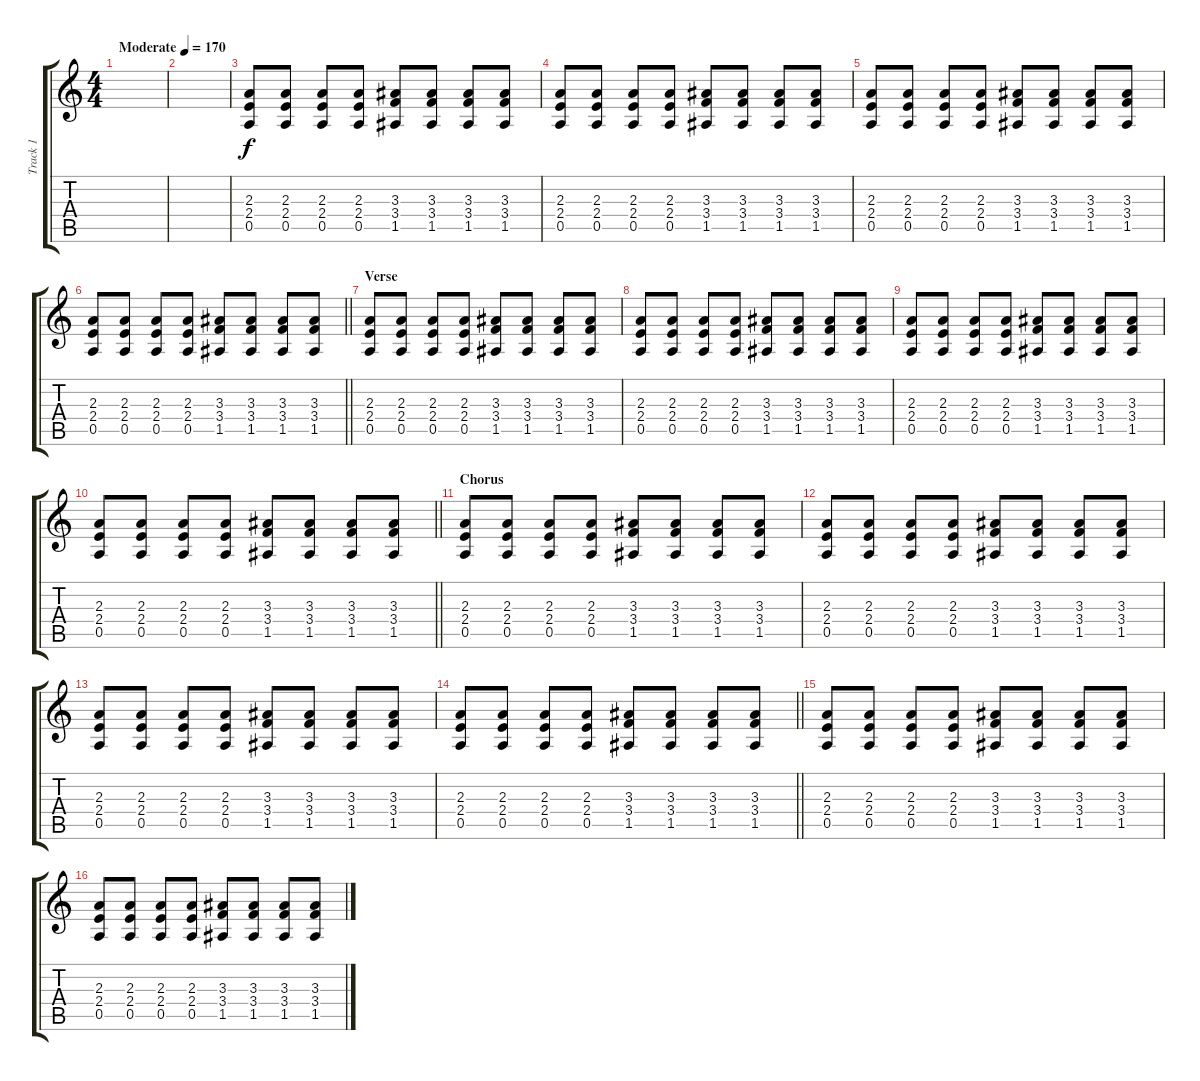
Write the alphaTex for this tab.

\track ("Track 1" "Track 1") {instrument distortionguitar}
\staff {score tabs}
\tuning (E4 B3 G3 D3 A2 E2) {hide}
\ts (4 4)
\tempo (170 "Moderate")
\clef g2
\ks c
|
|
(2.3 2.4 0.5).8 (2.3 2.4 0.5).8 (2.3 2.4 0.5).8 (2.3 2.4 0.5).8 (3.3 3.4 1.5).8 (3.3 3.4 1.5).8 (3.3 3.4 1.5).8 (3.3 3.4 1.5).8 |
(2.3 2.4 0.5).8 (2.3 2.4 0.5).8 (2.3 2.4 0.5).8 (2.3 2.4 0.5).8 (3.3 3.4 1.5).8 (3.3 3.4 1.5).8 (3.3 3.4 1.5).8 (3.3 3.4 1.5).8 |
(2.3 2.4 0.5).8 (2.3 2.4 0.5).8 (2.3 2.4 0.5).8 (2.3 2.4 0.5).8 (3.3 3.4 1.5).8 (3.3 3.4 1.5).8 (3.3 3.4 1.5).8 (3.3 3.4 1.5).8 |
\barLineRight lightlight
(2.3 2.4 0.5).8 (2.3 2.4 0.5).8 (2.3 2.4 0.5).8 (2.3 2.4 0.5).8 (3.3 3.4 1.5).8 (3.3 3.4 1.5).8 (3.3 3.4 1.5).8 (3.3 3.4 1.5).8 |
\section ("" "Verse")
(2.3 2.4 0.5).8 (2.3 2.4 0.5).8 (2.3 2.4 0.5).8 (2.3 2.4 0.5).8 (3.3 3.4 1.5).8 (3.3 3.4 1.5).8 (3.3 3.4 1.5).8 (3.3 3.4 1.5).8 |
(2.3 2.4 0.5).8 (2.3 2.4 0.5).8 (2.3 2.4 0.5).8 (2.3 2.4 0.5).8 (3.3 3.4 1.5).8 (3.3 3.4 1.5).8 (3.3 3.4 1.5).8 (3.3 3.4 1.5).8 |
(2.3 2.4 0.5).8 (2.3 2.4 0.5).8 (2.3 2.4 0.5).8 (2.3 2.4 0.5).8 (3.3 3.4 1.5).8 (3.3 3.4 1.5).8 (3.3 3.4 1.5).8 (3.3 3.4 1.5).8 |
\barLineRight lightlight
(2.3 2.4 0.5).8 (2.3 2.4 0.5).8 (2.3 2.4 0.5).8 (2.3 2.4 0.5).8 (3.3 3.4 1.5).8 (3.3 3.4 1.5).8 (3.3 3.4 1.5).8 (3.3 3.4 1.5).8 |
\section ("" "Chorus")
(2.3 2.4 0.5).8 (2.3 2.4 0.5).8 (2.3 2.4 0.5).8 (2.3 2.4 0.5).8 (3.3 3.4 1.5).8 (3.3 3.4 1.5).8 (3.3 3.4 1.5).8 (3.3 3.4 1.5).8 |
(2.3 2.4 0.5).8 (2.3 2.4 0.5).8 (2.3 2.4 0.5).8 (2.3 2.4 0.5).8 (3.3 3.4 1.5).8 (3.3 3.4 1.5).8 (3.3 3.4 1.5).8 (3.3 3.4 1.5).8 |
(2.3 2.4 0.5).8 (2.3 2.4 0.5).8 (2.3 2.4 0.5).8 (2.3 2.4 0.5).8 (3.3 3.4 1.5).8 (3.3 3.4 1.5).8 (3.3 3.4 1.5).8 (3.3 3.4 1.5).8 |
\barLineRight lightlight
(2.3 2.4 0.5).8 (2.3 2.4 0.5).8 (2.3 2.4 0.5).8 (2.3 2.4 0.5).8 (3.3 3.4 1.5).8 (3.3 3.4 1.5).8 (3.3 3.4 1.5).8 (3.3 3.4 1.5).8 |
(2.3 2.4 0.5).8 (2.3 2.4 0.5).8 (2.3 2.4 0.5).8 (2.3 2.4 0.5).8 (3.3 3.4 1.5).8 (3.3 3.4 1.5).8 (3.3 3.4 1.5).8 (3.3 3.4 1.5).8 |
(2.3 2.4 0.5).8 (2.3 2.4 0.5).8 (2.3 2.4 0.5).8 (2.3 2.4 0.5).8 (3.3 3.4 1.5).8 (3.3 3.4 1.5).8 (3.3 3.4 1.5).8 (3.3 3.4 1.5).8
